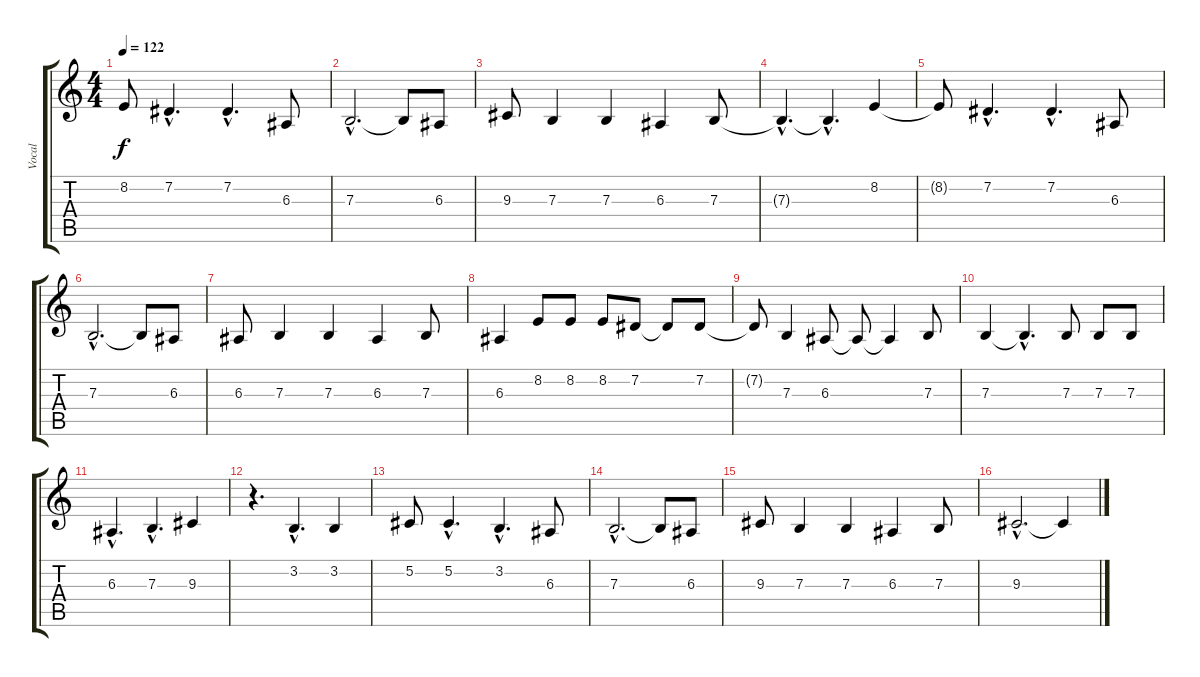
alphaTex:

\track ("Vocal" "Vocal") {instrument violin}
\staff {score tabs}
\tuning (Db4 Ab3 E3 B2 Gb2 B1) {hide}
\ts (4 4)
\tempo 122
\clef g2
\ks c
8.2{t}.8{dy f} 7.2{hac}.4{d} 7.2{hac}.4{d} 6.3.8 |
7.3{hac}.2{d} 7.3{t}.8 6.3.8 |
9.3.8 7.3.4 7.3.4 6.3.4 7.3.8 |
7.3{hac t}.4{d} 7.3{hac t}.4{d} 8.2.4 |
8.2{t}.8 7.2{hac}.4{d} 7.2{hac}.4{d} 6.3.8 |
7.3{hac}.2{d} 7.3{t}.8 6.3.8 |
6.3.8 7.3.4 7.3.4 6.3.4 7.3.8 |
6.3.4 8.2.8 8.2.8 8.2.8 7.2.8 7.2{t}.8 7.2.8 |
7.2{t}.8 7.3.4 6.3.8 6.3{t}.8 6.3{t}.4 7.3.8 |
7.3.4 7.3{hac t}.4{d} 7.3.8 7.3.8 7.3.8 |
6.3{hac}.4{d} 7.3{hac}.4{d} 9.3.4 |
r.4{d} 3.2{hac}.4{d} 3.2.4 |
5.2.8 5.2{hac}.4{d} 3.2{hac}.4{d} 6.3.8 |
7.3{hac}.2{d} 7.3{t}.8 6.3.8 |
9.3.8 7.3.4 7.3.4 6.3.4 7.3.8 |
9.3{hac}.2{d} 9.3{t}.4
